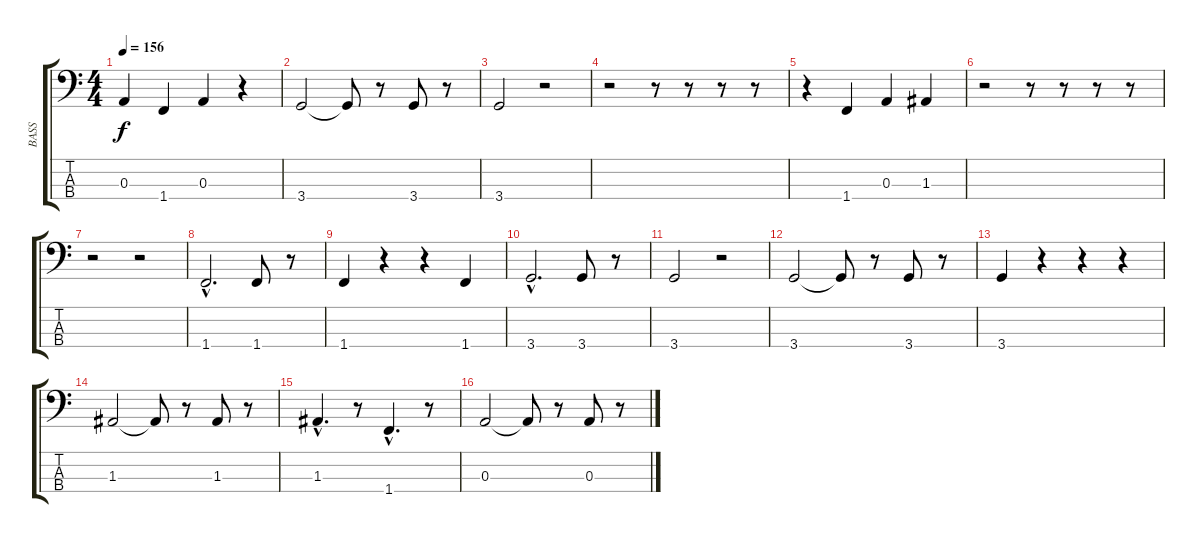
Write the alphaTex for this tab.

\track ("BASS" "BASS") {instrument electricbassfinger}
\staff {score tabs}
\tuning (G2 D2 A1 E1) {hide}
\ts (4 4)
\tempo 156
\clef f4
\ks c
0.3.4{dy f} 1.4.4 0.3.4 r.4 |
3.4.2 3.4{t}.8 r.8 3.4.8 r.8 |
3.4.2 r.2 |
r.2 r.8 r.8 r.8 r.8 |
r.4 1.4.4 0.3.4 1.3.4 |
r.2 r.8 r.8 r.8 r.8 |
r.2 r.2 |
1.4{hac}.2{d} 1.4.8 r.8 |
1.4.4 r.4 r.4 1.4.4 |
3.4{hac}.2{d} 3.4.8 r.8 |
3.4.2 r.2 |
3.4.2 3.4{t}.8 r.8 3.4.8 r.8 |
3.4.4 r.4 r.4 r.4 |
1.3.2 1.3{t}.8 r.8 1.3.8 r.8 |
1.3{hac}.4{d} r.8 1.4{hac}.4{d} r.8 |
0.3.2 0.3{t}.8 r.8 0.3.8 r.8
